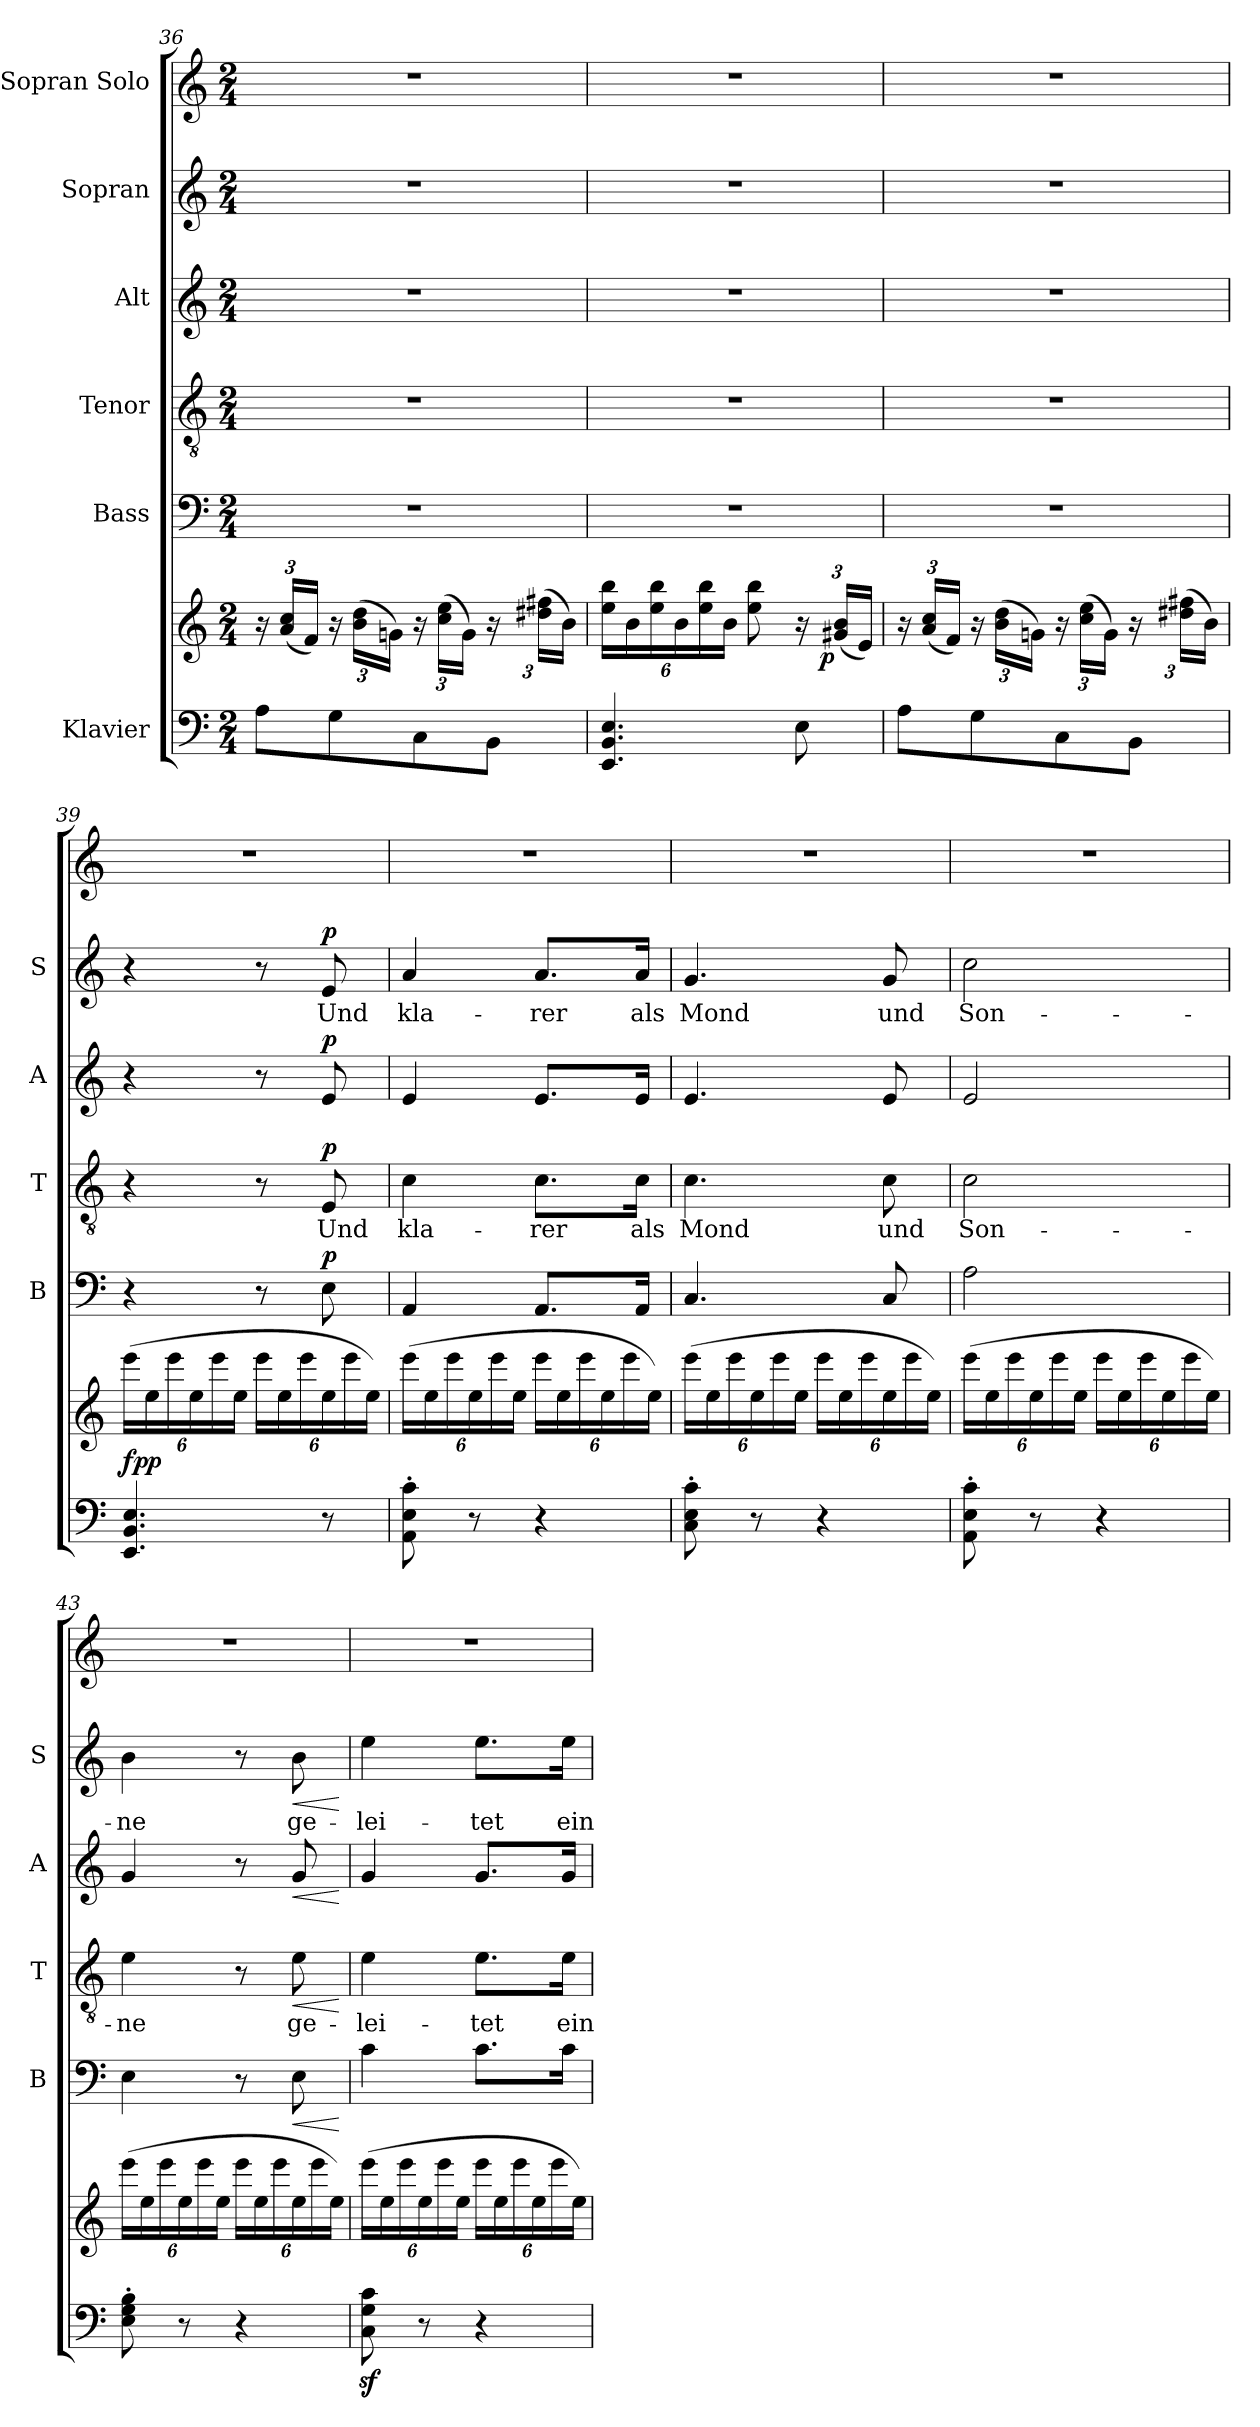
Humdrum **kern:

**kern	**kern	**dynam	**kern	**dynam	**kern	**text	**dynam	**kern	**dynam	**kern	**text	**dynam	**kern
*part6	*part6	*part6	*part5	*part5	*part4	*part4	*part4	*part3	*part3	*part2	*part2	*part2	*part1
*staff7	*staff6	*staff6/7	*staff5	*staff5	*staff4	*staff4	*staff4	*staff3	*staff3	*staff2	*staff2	*staff2	*staff1
*I"Klavier	*	*	*I"Bass	*	*I"Tenor	*	*	*I"Alt	*	*I"Sopran	*	*	*I"Sopran Solo
*	*	*	*I'B	*	*I'T	*	*	*I'A	*	*I'S	*	*	*
*clefF4	*clefG2	*	*clefF4	*	*clefGv2	*	*	*clefG2	*	*clefG2	*	*	*clefG2
*k[]	*k[]	*	*k[]	*	*k[]	*	*	*k[]	*	*k[]	*	*	*k[]
*M2/4	*M2/4	*	*M2/4	*	*M2/4	*	*	*M2/4	*	*M2/4	*	*	*M2/4
*	*Xbrackettup	*	*	*	*	*	*	*	*	*	*	*	*
=36	=36	=36	=36	=36	=36	=36	=36	=36	=36	=36	=36	=36	=36
8A\L	24r	.	2r	.	2r	.	.	2r	.	2r	.	.	2r
.	(24a/ 24cc/LL	.	.	.	.	.	.	.	.	.	.	.	.
.	24f/JJ)	.	.	.	.	.	.	.	.	.	.	.	.
8G\	24r	.	.	.	.	.	.	.	.	.	.	.	.
.	(24b\ 24dd\LL	.	.	.	.	.	.	.	.	.	.	.	.
.	24gn\JJ)	.	.	.	.	.	.	.	.	.	.	.	.
8C\	24r	.	.	.	.	.	.	.	.	.	.	.	.
.	(24cc\ 24ee\LL	.	.	.	.	.	.	.	.	.	.	.	.
.	24g\JJ)	.	.	.	.	.	.	.	.	.	.	.	.
8BB\J	24r	.	.	.	.	.	.	.	.	.	.	.	.
.	(24dd#X\ 24ff#X\LL	.	.	.	.	.	.	.	.	.	.	.	.
.	24b\JJ)	.	.	.	.	.	.	.	.	.	.	.	.
=37	=37	=37	=37	=37	=37	=37	=37	=37	=37	=37	=37	=37	=37
!	!	!LO:DY:a=2	!	!	!	!	!	!	!	!	!	!	!
4.EE/ 4.BB/ 4.E/	24ee\ 24bb\LL	other-dynamics	2r	.	2r	.	.	2r	.	2r	.	.	2r
.	24b\	.	.	.	.	.	.	.	.	.	.	.	.
.	24ee\ 24bb\	.	.	.	.	.	.	.	.	.	.	.	.
.	24b\	.	.	.	.	.	.	.	.	.	.	.	.
.	24ee\ 24bb\	.	.	.	.	.	.	.	.	.	.	.	.
.	24b\JJ	.	.	.	.	.	.	.	.	.	.	.	.
.	8ee\ 8bb\	.	.	.	.	.	.	.	.	.	.	.	.
8E\	24r	.	.	.	.	.	.	.	.	.	.	.	.
!	!	!LO:DY:b	!	!	!	!	!	!	!	!	!	!	!
.	(24g#X/ 24b/LL	p	.	.	.	.	.	.	.	.	.	.	.
.	24e/JJ)	.	.	.	.	.	.	.	.	.	.	.	.
=38	=38	=38	=38	=38	=38	=38	=38	=38	=38	=38	=38	=38	=38
8A\L	24r	.	2r	.	2r	.	.	2r	.	2r	.	.	2r
.	(24a/ 24cc/LL	.	.	.	.	.	.	.	.	.	.	.	.
.	24f/JJ)	.	.	.	.	.	.	.	.	.	.	.	.
8G\	24r	.	.	.	.	.	.	.	.	.	.	.	.
.	(24b\ 24dd\LL	.	.	.	.	.	.	.	.	.	.	.	.
.	24gn\JJ)	.	.	.	.	.	.	.	.	.	.	.	.
8C\	24r	.	.	.	.	.	.	.	.	.	.	.	.
.	(24cc\ 24ee\LL	.	.	.	.	.	.	.	.	.	.	.	.
.	24g\JJ)	.	.	.	.	.	.	.	.	.	.	.	.
8BB\J	24r	.	.	.	.	.	.	.	.	.	.	.	.
.	(24dd#X\ 24ff#X\LL	.	.	.	.	.	.	.	.	.	.	.	.
.	24b\JJ)	.	.	.	.	.	.	.	.	.	.	.	.
!!LO:LB:g=z
=39	=39	=39	=39	=39	=39	=39	=39	=39	=39	=39	=39	=39	=39
!	!	!LO:DY:a=2	!	!	!	!	!	!	!	!	!	!	!
!	!	!LO:DY:n=1:a=2	!	!	!	!	!	!	!	!	!	!	!
4.EE/ 4.BB/ 4.E/	(24eee\LL	f pp	4r	.	4r	.	.	4r	.	4r	.	.	2r
.	24ee\	.	.	.	.	.	.	.	.	.	.	.	.
.	24eee\	.	.	.	.	.	.	.	.	.	.	.	.
.	24ee\	.	.	.	.	.	.	.	.	.	.	.	.
.	24eee\	.	.	.	.	.	.	.	.	.	.	.	.
.	24ee\JJ	.	.	.	.	.	.	.	.	.	.	.	.
.	24eee\LL	.	8r	.	8r	.	.	8r	.	8r	.	.	.
.	24ee\	.	.	.	.	.	.	.	.	.	.	.	.
.	24eee\	.	.	.	.	.	.	.	.	.	.	.	.
!	!	!	!	!LO:DY:a	!	!LO:LY:b	!LO:DY:a	!	!LO:DY:a	!	!LO:LY:b	!LO:DY:a	!
8r	24ee\	.	8E\	p	8E/	Und	p	8e/	p	8e/	Und	p	.
.	24eee\	.	.	.	.	.	.	.	.	.	.	.	.
.	24ee\JJ)	.	.	.	.	.	.	.	.	.	.	.	.
=40	=40	=40	=40	=40	=40	=40	=40	=40	=40	=40	=40	=40	=40
!	!	!	!	!	!	!LO:LY:b	!	!	!	!	!LO:LY:b	!	!
8AA\' 8E\' 8c\'	(24eee\LL	.	4AA/	.	4c\	kla-	.	4e/	.	4a/	kla-	.	2r
.	24ee\	.	.	.	.	.	.	.	.	.	.	.	.
.	24eee\	.	.	.	.	.	.	.	.	.	.	.	.
8r	24ee\	.	.	.	.	.	.	.	.	.	.	.	.
.	24eee\	.	.	.	.	.	.	.	.	.	.	.	.
.	24ee\JJ	.	.	.	.	.	.	.	.	.	.	.	.
!	!	!	!	!	!	!LO:LY:b	!	!	!	!	!LO:LY:b	!	!
4r	24eee\LL	.	8.AA/L	.	8.c\L	-rer	.	8.e/L	.	8.a/L	-rer	.	.
.	24ee\	.	.	.	.	.	.	.	.	.	.	.	.
.	24eee\	.	.	.	.	.	.	.	.	.	.	.	.
.	24ee\	.	.	.	.	.	.	.	.	.	.	.	.
.	24eee\	.	.	.	.	.	.	.	.	.	.	.	.
!	!	!	!	!	!	!LO:LY:b	!	!	!	!	!LO:LY:b	!	!
.	.	.	16AA/Jk	.	16c\Jk	als	.	16e/Jk	.	16a/Jk	als	.	.
.	24ee\JJ)	.	.	.	.	.	.	.	.	.	.	.	.
=41	=41	=41	=41	=41	=41	=41	=41	=41	=41	=41	=41	=41	=41
!	!	!	!	!	!	!LO:LY:b	!	!	!	!	!LO:LY:b	!	!
8C\' 8E\' 8c\'	(24eee\LL	.	4.C/	.	4.c\	Mond	.	4.e/	.	4.g/	Mond	.	2r
.	24ee\	.	.	.	.	.	.	.	.	.	.	.	.
.	24eee\	.	.	.	.	.	.	.	.	.	.	.	.
8r	24ee\	.	.	.	.	.	.	.	.	.	.	.	.
.	24eee\	.	.	.	.	.	.	.	.	.	.	.	.
.	24ee\JJ	.	.	.	.	.	.	.	.	.	.	.	.
4r	24eee\LL	.	.	.	.	.	.	.	.	.	.	.	.
.	24ee\	.	.	.	.	.	.	.	.	.	.	.	.
.	24eee\	.	.	.	.	.	.	.	.	.	.	.	.
!	!	!	!	!	!	!LO:LY:b	!	!	!	!	!LO:LY:b	!	!
.	24ee\	.	8C/	.	8c\	und	.	8e/	.	8g/	und	.	.
.	24eee\	.	.	.	.	.	.	.	.	.	.	.	.
.	24ee\JJ)	.	.	.	.	.	.	.	.	.	.	.	.
=42	=42	=42	=42	=42	=42	=42	=42	=42	=42	=42	=42	=42	=42
!	!	!	!	!	!	!LO:LY:b	!	!	!	!	!LO:LY:b	!	!
8AA\' 8E\' 8c\'	(24eee\LL	.	2A\	.	2c\	Son-	.	2e/	.	2cc\	Son-	.	2r
.	24ee\	.	.	.	.	.	.	.	.	.	.	.	.
.	24eee\	.	.	.	.	.	.	.	.	.	.	.	.
8r	24ee\	.	.	.	.	.	.	.	.	.	.	.	.
.	24eee\	.	.	.	.	.	.	.	.	.	.	.	.
.	24ee\JJ	.	.	.	.	.	.	.	.	.	.	.	.
4r	24eee\LL	.	.	.	.	.	.	.	.	.	.	.	.
.	24ee\	.	.	.	.	.	.	.	.	.	.	.	.
.	24eee\	.	.	.	.	.	.	.	.	.	.	.	.
.	24ee\	.	.	.	.	.	.	.	.	.	.	.	.
.	24eee\	.	.	.	.	.	.	.	.	.	.	.	.
.	24ee\JJ)	.	.	.	.	.	.	.	.	.	.	.	.
!!LO:LB:g=z
=43	=43	=43	=43	=43	=43	=43	=43	=43	=43	=43	=43	=43	=43
!	!	!	!	!	!	!LO:LY:b	!	!	!	!	!LO:LY:b	!	!
8E\' 8G\' 8B\'	(24eee\LL	.	4E\	.	4e\	-ne	.	4g/	.	4b\	-ne	.	2r
.	24ee\	.	.	.	.	.	.	.	.	.	.	.	.
.	24eee\	.	.	.	.	.	.	.	.	.	.	.	.
8r	24ee\	.	.	.	.	.	.	.	.	.	.	.	.
.	24eee\	.	.	.	.	.	.	.	.	.	.	.	.
.	24ee\JJ	.	.	.	.	.	.	.	.	.	.	.	.
4r	24eee\LL	.	8r	.	8r	.	.	8r	.	8r	.	.	.
.	24ee\	.	.	.	.	.	.	.	.	.	.	.	.
.	24eee\	.	.	.	.	.	.	.	.	.	.	.	.
!	!	!	!	!LO:HP:b	!	!LO:LY:b	!LO:HP:b	!	!LO:HP:b	!	!LO:LY:b	!LO:HP:b	!
.	24ee\	.	8E\	<	8e\	ge-	<	8g/	<	8b\	ge-	<	.
.	24eee\	.	.	.	.	.	.	.	.	.	.	.	.
.	24ee\JJ)	.	.	.	.	.	.	.	.	.	.	.	.
.	.	.	.	[	.	.	[	.	[	.	.	[	.
=44	=44	=44	=44	=44	=44	=44	=44	=44	=44	=44	=44	=44	=44
!	!	!	!	!	!	!LO:LY:b	!	!	!	!	!LO:LY:b	!	!
8C\z> 8G\z> 8c\z>	(24eee\LL	.	4c\	.	4e\	-lei-	.	4g/	.	4ee\	-lei-	.	2r
.	24ee\	.	.	.	.	.	.	.	.	.	.	.	.
.	24eee\	.	.	.	.	.	.	.	.	.	.	.	.
8r	24ee\	.	.	.	.	.	.	.	.	.	.	.	.
.	24eee\	.	.	.	.	.	.	.	.	.	.	.	.
.	24ee\JJ	.	.	.	.	.	.	.	.	.	.	.	.
!	!	!	!	!	!	!LO:LY:b	!	!	!	!	!LO:LY:b	!	!
4r	24eee\LL	.	8.c\L	.	8.e\L	-tet	.	8.g/L	.	8.ee\L	-tet	.	.
.	24ee\	.	.	.	.	.	.	.	.	.	.	.	.
.	24eee\	.	.	.	.	.	.	.	.	.	.	.	.
.	24ee\	.	.	.	.	.	.	.	.	.	.	.	.
.	24eee\	.	.	.	.	.	.	.	.	.	.	.	.
!	!	!	!	!	!	!LO:LY:b	!	!	!	!	!LO:LY:b	!	!
.	.	.	16c\Jk	.	16e\Jk	ein	.	16g/Jk	.	16ee\Jk	ein	.	.
.	24ee\JJ)	.	.	.	.	.	.	.	.	.	.	.	.
=	=	=	=	=	=	=	=	=	=	=	=	=	=
*-	*-	*-	*-	*-	*-	*-	*-	*-	*-	*-	*-	*-	*-
